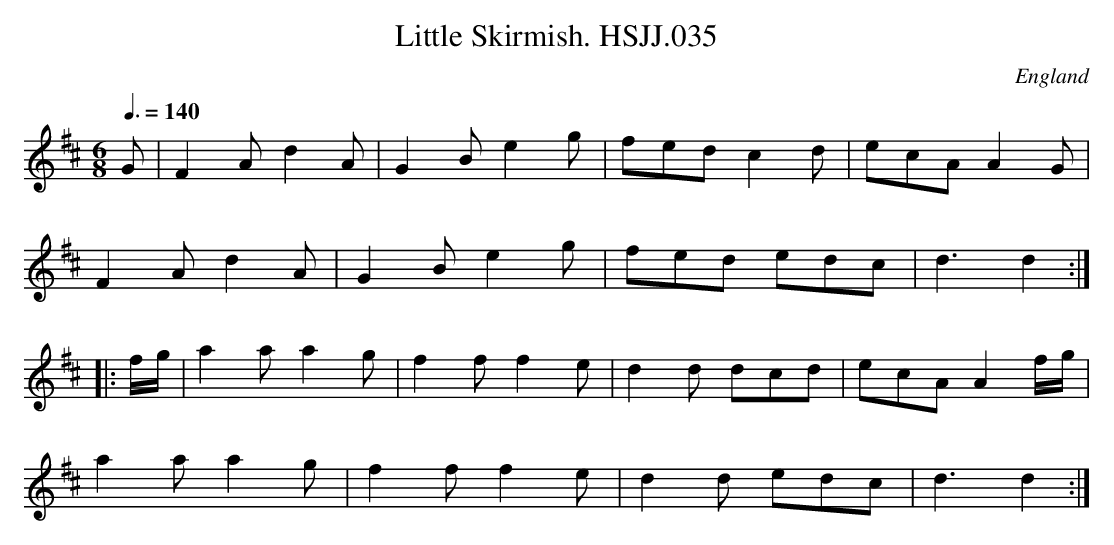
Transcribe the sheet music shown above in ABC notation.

X:1
T:Little Skirmish. HSJJ.035
M:6/8
L:1/8
Q:3/8=140
O:England
K:D
G|F2Ad2A|G2Be2g|fed c2d|ecAA2G|
F2Ad2A|G2Be2g|fed edc|d3d2:|
|:f/g/|a2aa2g|f2ff2e|d2d dcd|ecAA2f/g/|
a2aa2g|f2ff2e|d2d edc|d3d2:|
